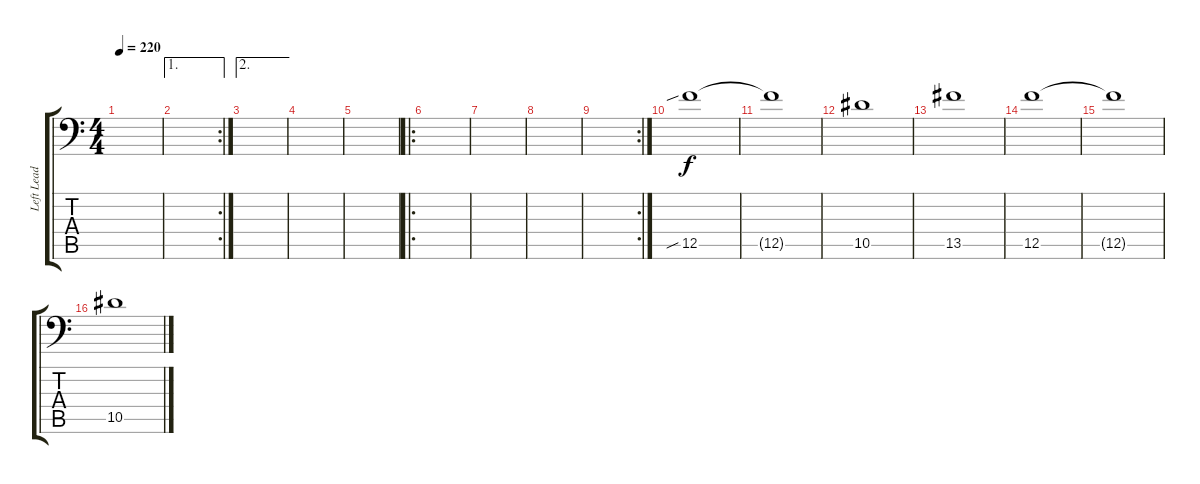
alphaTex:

\track ("Left Lead Guitar" "Left Lead ") {instrument distortionguitar}
\staff {score tabs}
\tuning (C4 G3 Eb3 Bb2 F2 Bb1) {hide}
\ts (4 4)
\tempo 220
\clef f4
\ks c
|
\ae 1
\rc 2
|
\ae 2
|
|
|
\ro
|
|
|
\rc 2
|
12.5{sib}.1 |
12.5{t}.1 |
10.5.1 |
13.5.1 |
12.5.1 |
12.5{t}.1 |
10.5.1
